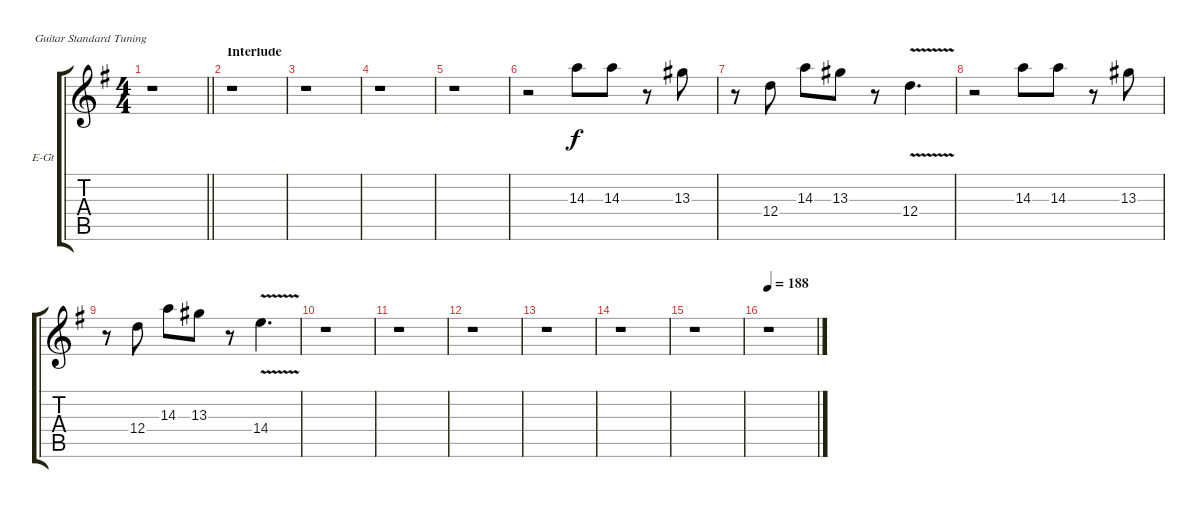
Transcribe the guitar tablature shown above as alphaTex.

\defaultSystemsLayout 4
\bracketExtendMode groupsimilarinstruments
\firstSystemTrackNameOrientation horizontal
\otherSystemsTrackNameOrientation horizontal
\track ("Guitar 5" "E-Gt") {instrument distortionguitar}
\staff {score tabs}
\tuning (E4 B3 G3 D3 A2 E2)
\ts (4 4)
\tempo (188 hide)
\clef g2
\barLineRight lightlight
\ks g
r.1{dy f} |
\section ("" "Interlude")
r.1 |
r.1 |
r.1 |
r.1 |
r.2 14.3.8 14.3.8 r.8 13.3.8 |
r.8 12.4.8 14.3.8 13.3.8 r.8 12.4{v}.4{d} |
r.2 14.3.8 14.3.8 r.8 13.3.8 |
r.8 12.4.8 14.3.8 13.3.8 r.8 14.4{v}.4{d} |
r.1 |
r.1 |
r.1 |
r.1 |
r.1 |
r.1 |
\tempo 188
r.1
